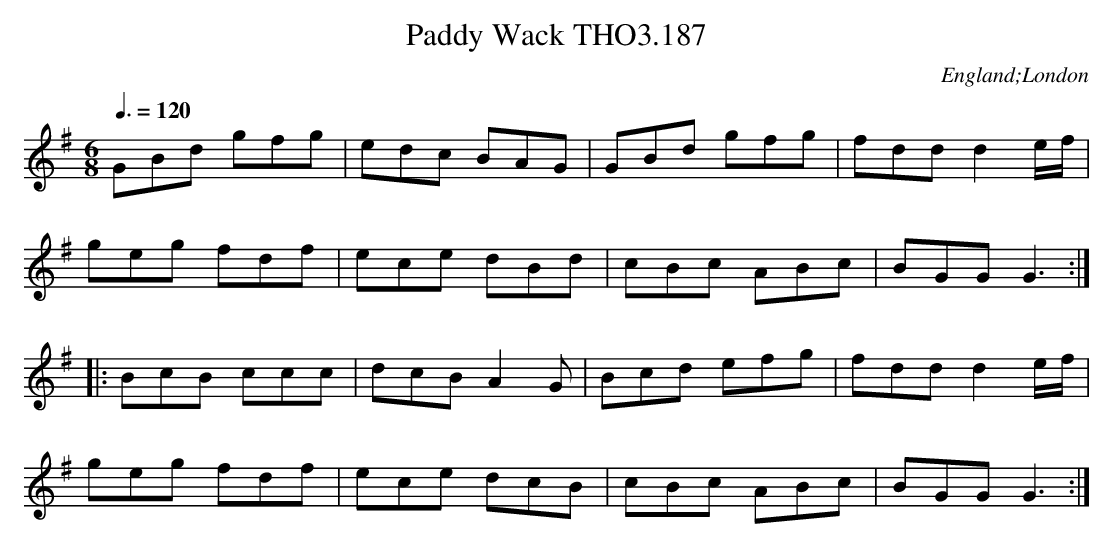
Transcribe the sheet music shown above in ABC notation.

X:1
T:Paddy Wack THO3.187
O:England;London
M:6/8
L:1/8
Q:3/8=120
K:G
GBd gfg|edc BAG|GBd gfg|fdd d2 e/f/|
geg fdf|ece dBd|cBc ABc|BGG G3:|
|:BcB ccc|dcB A2 G|Bcd efg|fdd d2 e/f/|
geg fdf|ece dcB|cBc ABc|BGG G3:|
